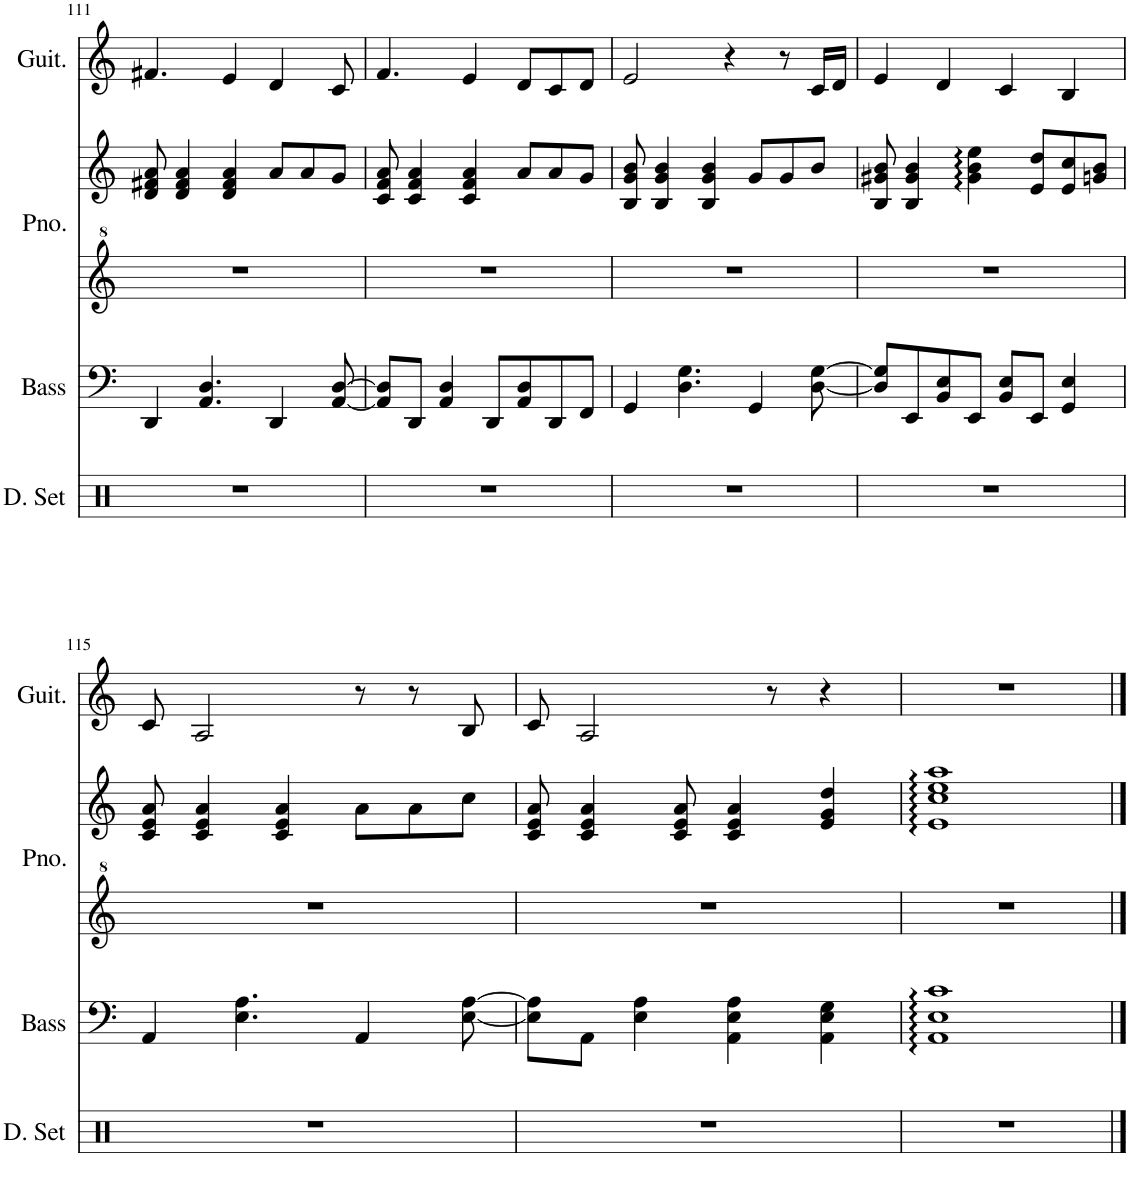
**kern	**kern	**kern	**kern	**kern
*part4	*part3	*part2	*part2	*part1
*staff5	*staff4	*staff3	*staff2	*staff1
*I"Drumset	*I"Acoustic Bass	*I"Piano	*	*I"Acoustic Guitar
*I'D. Set	*I'Bass	*I'Pno.	*	*I'Guit.
!!LO:PB:g=z
*clefX	*clefF4	*clefG^2	*clefG2	*clefG2
*	*Trd7c12	*	*	*
*k[]	*k[]	*k[]	*k[]	*k[]
*M4/4	*M4/4	*M4/4	*M4/4	*M4/4
=111	=111	=111	=111	=111
1r	4DD/	1r	8d/ 8f#X/ 8a/	4.f#X/
.	.	.	4d/ 4f#/ 4a/	.
.	4.AA/ 4.D/	.	.	.
.	.	.	4d/ 4f#/ 4a/	4e/
.	4DD/	.	8a/L	4d/
.	.	.	8a/	.
.	[8AA/ [8D/	.	8g/J	8c/
=112	=112	=112	=112	=112
1r	8AA/] 8D/]L	1r	8c/ 8f/ 8a/	4.f/
.	8DD/J	.	4c/ 4f/ 4a/	.
.	4AA/ 4D/	.	.	.
.	.	.	4c/ 4f/ 4a/	4e/
.	8DD/L	.	.	.
.	8AA/ 8D/	.	8a/L	8d/L
.	8DD/	.	8a/	8c/
.	8FF/J	.	8g/J	8d/J
=113	=113	=113	=113	=113
1r	4GG/	1r	8B/ 8g/ 8b/	2e/
.	.	.	4B/ 4g/ 4b/	.
.	4.D\ 4.G\	.	.	.
.	.	.	4B/ 4g/ 4b/	.
.	.	.	.	4r
.	4GG/	.	8g/L	.
.	.	.	8g/	8r
.	[8D\ [8G\	.	8b/J	16c/LL
.	.	.	.	16d/JJ
=114	=114	=114	=114	=114
1r	8D/] 8G/]L	1r	8B/ 8g#X/ 8b/	4e/
.	8EE/	.	4B/ 4g#/ 4b/	.
.	8BB/ 8E/	.	.	4d/
.	8EE/J	.	4g#\ 4b\ 4ee\	.
.	8BB/ 8E/L	.	.	4c/
.	8EE/J	.	8e/ 8dd/L	.
.	4GG/ 4E/	.	8e/ 8cc/	4B/
.	.	.	8gn/ 8b/J	.
!!LO:LB:g=z
=115	=115	=115	=115	=115
1r	4AA/	1r	8c/ 8e/ 8a/	8c/
.	.	.	4c/ 4e/ 4a/	2A/
.	4.E\ 4.A\	.	.	.
.	.	.	4c/ 4e/ 4a/	.
.	4AA/	.	8a\L	8r
.	.	.	8a\	8r
.	[8E\ [8A\	.	8cc\J	8B/
=116	=116	=116	=116	=116
1r	8E\] 8A\]L	1r	8c/ 8e/ 8a/	8c/
.	8AA\J	.	4c/ 4e/ 4a/	2A/
.	4E\ 4A\	.	.	.
.	.	.	8c/ 8e/ 8a/	.
.	4AA\ 4E\ 4A\	.	4c/ 4e/ 4a/	.
.	.	.	.	8r
.	4AA\ 4E\ 4G\	.	4e/ 4g/ 4dd/	4r
=117	=117	=117	=117	=117
1r	1AA 1E 1c	1r	1e 1cc 1ee 1aa	1r
==	==	==	==	==
*-	*-	*-	*-	*-
